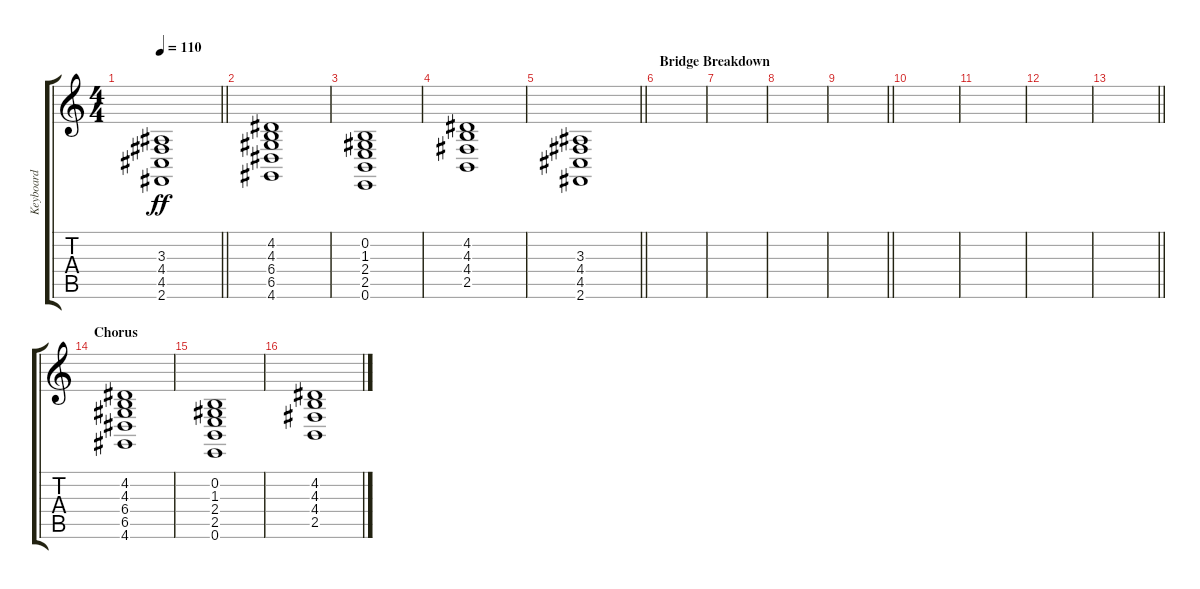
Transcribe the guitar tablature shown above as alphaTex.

\track ("Keyboard" "Keyboard") {instrument synthstrings2}
\staff {score tabs}
\tuning (E4 B3 G3 D3 A2 E2) {hide}
\ts (4 4)
\tempo 110
\clef g2
\barLineRight lightlight
\ks c
(3.3 4.4 4.5 2.6).1{dy ff} |
(4.2 4.3 6.4 6.5 4.6).1 |
(0.2 1.3 2.4 2.5 0.6).1 |
(4.2 4.3 4.4 2.5).1 |
\barLineRight lightlight
(3.3 4.4 4.5 2.6).1 |
\section ("" "Bridge Breakdown")
|
|
|
\barLineRight lightlight
|
|
|
|
\barLineRight lightlight
|
\section ("" "Chorus")
(4.2 4.3 6.4 6.5 4.6).1 |
(0.2 1.3 2.4 2.5 0.6).1 |
(4.2 4.3 4.4 2.5).1
